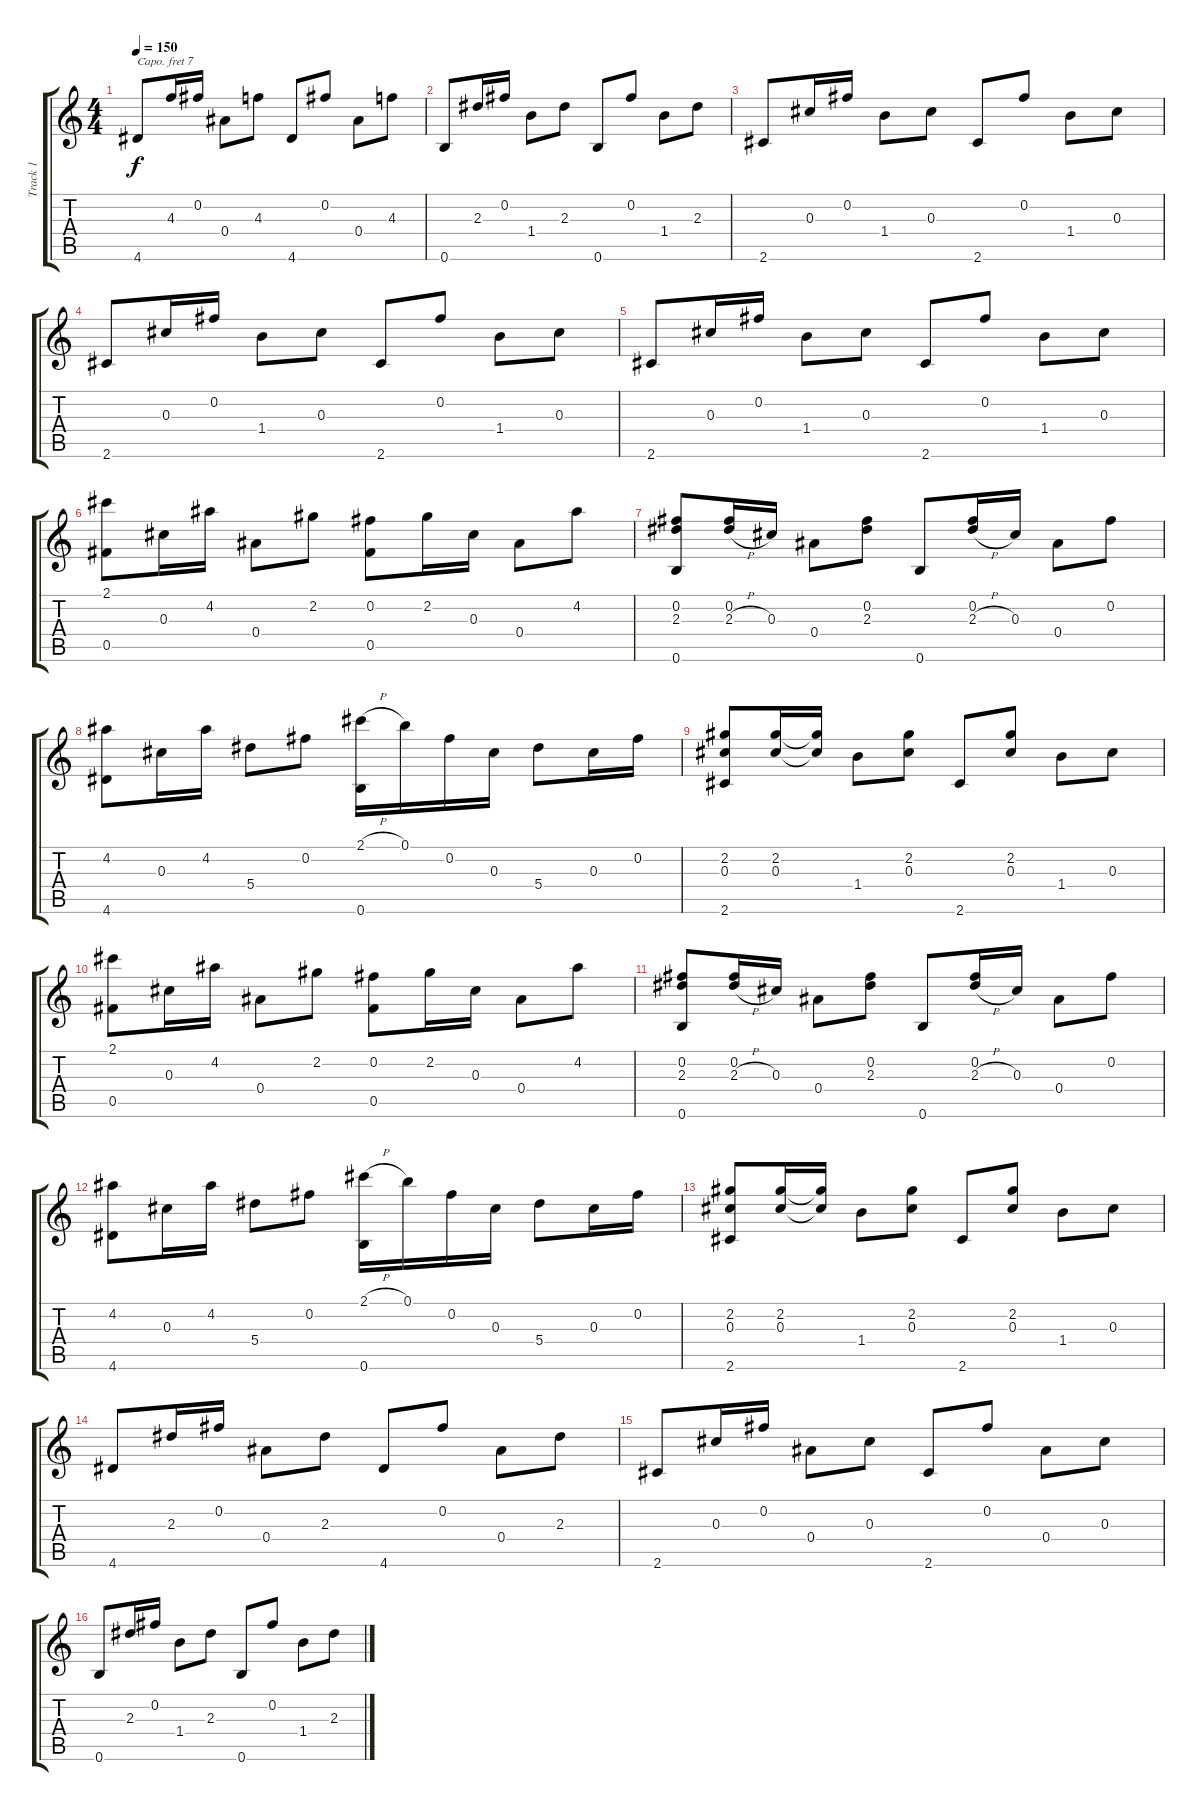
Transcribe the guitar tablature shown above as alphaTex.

\track ("Track 1" "Track 1") {instrument acousticguitarsteel}
\staff {score tabs}
\capo 7
\tuning (E4 B3 Gb3 Eb3 B2 E2) {hide}
\ts (4 4)
\tempo 150
\clef g2
\ks c
4.6.8{dy f} 4.3.16 0.2.16 0.4.8 4.3.8 4.6.8 0.2.8 0.4.8 4.3.8 |
0.6.8 2.3.16 0.2.16 1.4.8 2.3.8 0.6.8 0.2.8 1.4.8 2.3.8 |
2.6.8 0.3.16 0.2.16 1.4.8 0.3.8 2.6.8 0.2.8 1.4.8 0.3.8 |
2.6.8 0.3.16 0.2.16 1.4.8 0.3.8 2.6.8 0.2.8 1.4.8 0.3.8 |
2.6.8 0.3.16 0.2.16 1.4.8 0.3.8 2.6.8 0.2.8 1.4.8 0.3.8 |
(2.1 0.5).8 0.3.16 4.2.16 0.4.8 2.2.8 (0.2 0.5).8 2.2.16 0.3.16 0.4.8 4.2.8 |
(0.2 2.3 0.6).8 (0.2 2.3{h}).16 0.3.16 0.4.8 (0.2 2.3).8 0.6.8 (0.2 2.3{h}).16 0.3.16 0.4.8 0.2.8 |
(4.2 4.6).8 0.3.16 4.2.16 5.4.8 0.2.8 (2.1{h} 0.6).16 0.1.16 0.2.16 0.3.16 5.4.8 0.3.16 0.2.16 |
(2.2 0.3 2.6).8 (2.2 0.3).16 (2.2{t} 0.3{t}).16 1.4.8 (2.2 0.3).8 2.6.8 (2.2 0.3).8 1.4.8 0.3.8 |
(2.1 0.5).8 0.3.16 4.2.16 0.4.8 2.2.8 (0.2 0.5).8 2.2.16 0.3.16 0.4.8 4.2.8 |
(0.2 2.3 0.6).8 (0.2 2.3{h}).16 0.3.16 0.4.8 (0.2 2.3).8 0.6.8 (0.2 2.3{h}).16 0.3.16 0.4.8 0.2.8 |
(4.2 4.6).8 0.3.16 4.2.16 5.4.8 0.2.8 (2.1{h} 0.6).16 0.1.16 0.2.16 0.3.16 5.4.8 0.3.16 0.2.16 |
(2.2 0.3 2.6).8 (2.2 0.3).16 (2.2{t} 0.3{t}).16 1.4.8 (2.2 0.3).8 2.6.8 (2.2 0.3).8 1.4.8 0.3.8 |
4.6.8 2.3.16 0.2.16 0.4.8 2.3.8 4.6.8 0.2.8 0.4.8 2.3.8 |
2.6.8 0.3.16 0.2.16 0.4.8 0.3.8 2.6.8 0.2.8 0.4.8 0.3.8 |
0.6.8 2.3.16 0.2.16 1.4.8 2.3.8 0.6.8 0.2.8 1.4.8 2.3.8
